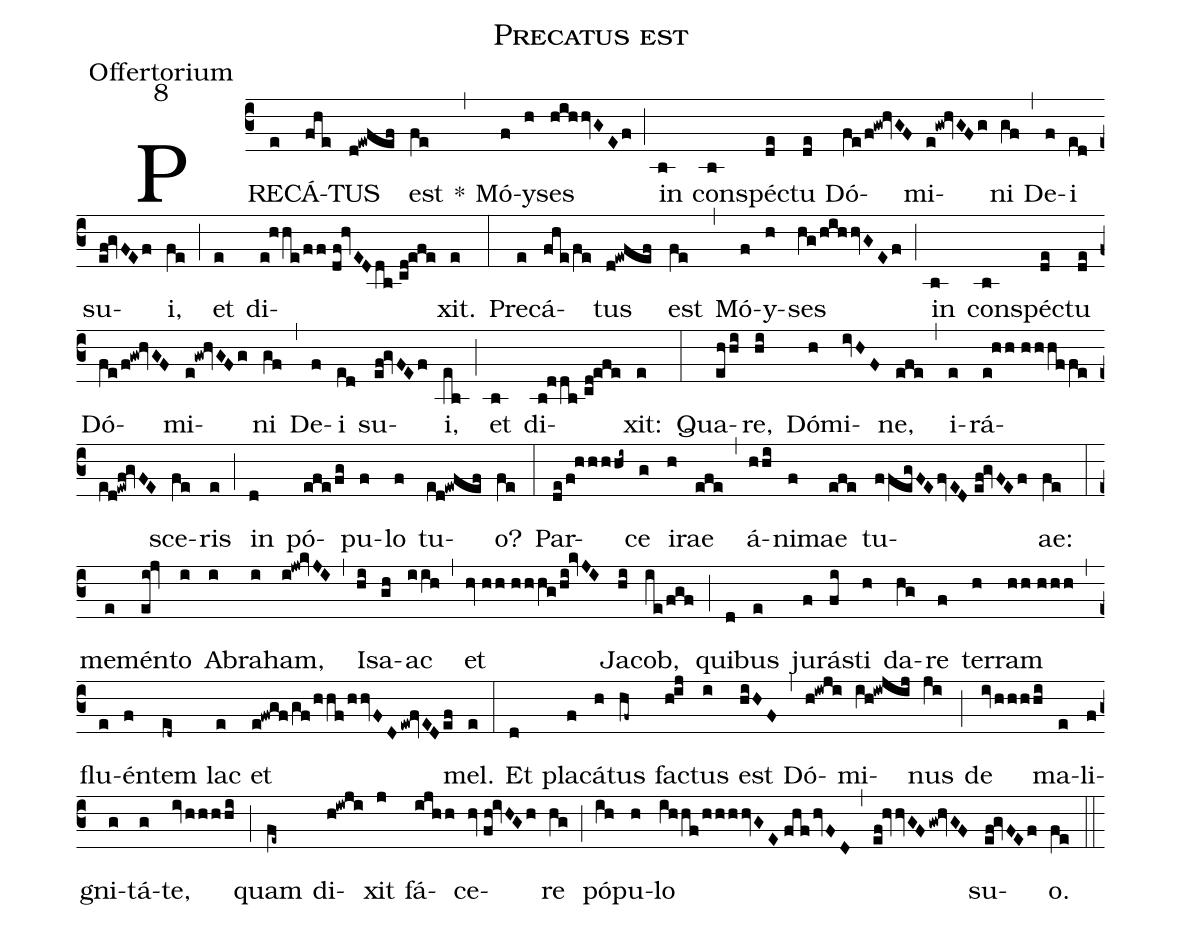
name:Precatus est;
office-part:Offertorium;
mode:8;
%%
(c3) PRE(e)CÁ(fhe)TUS(d!ewfef) est(fe) *(,) Mó(f)y(h)ses(hihhvGE/f) (;) in(b) con(b)spéc(de)tu(de) Dó(fe/f!gw!hvGF)mi(e!gw!hvGF/g)ni(gf) (,) De(f)i(ed) su(ef!gvFEf)i,(fe) (;) et(e) di(e!hhe/ff//df!hvED/db//cd!efe)xit.(e) (:) Pre(e)cá(fhe/fe)tus(d!ewfef) est(fe) (,) Mó(f)y(h)ses(hg/hihhvGEf) (;) in(b) con(b)spéc(de)tu(de) Dó(fe/f!gw!hvGF)mi(e!gw!hvGFg)ni(gf) (,) De(f)i(ed) su(ef!gvFEf)i,(eb) (;) et(b) di(b!ddb//cd!efe)xit:(e) (:) Qua(ehhi)re,(hi) Dó(h)mi(ivHF)ne,(efe) (,) i(e)rá(e!hh//hh/hf/fe/ed!ewf!gvFE)sce(fe)ris(e) (;) in(d) pó(efe/fg)pu(f)lo(f) tu(ed!ewfef)o?(fe) (:) Par(de/f!hhhhi~)ce(g) i(h)rae(efe) (,) á(hhi)ni(f)mae(efe) tu(ffegFE/fvED//ef!gvFEf)ae:(fe) (:) me(e)mén(ei!jv)to(i) Ab(i)ra(i)ham,(i!jw!kvJI) (,) I(hi)sa(gh)ac(iih) (,) et(hv//hh//hhhg/hi!kvJI) Ja(hi)cob,(ie/fgf) (;) qui(d)bus(e) ju(f)rá(fi)sti(h) da(hg)re(f) ter(h)ram(hh//hhh) (,) flu(e)én(f)tem(ed~) lac(e) et(e!fwgf/gf/hhf/hhvFD/ew!fvED/ef) mel.(e) (:) Et(d) pla(f)cá(h)tus(hf~) fac(h!ij)tus(i) est(hiHF) (,) Dó(h!iwji)mi(ih!iwjij)nus(ji) (;) de(ivhhhhi) ma(e)li(f)gni(g)tá(g)te,(ivhhhhi) (;) quam(fe~) di(h!iwji)xit(j) fá(ijhh)ce(hv//fh!ivHGh)re(hg) (;) pó(ih)pu(h)lo(ihhf/hhhhvGE//fhf/hvFD) (,) (ef!hvvGF/gw!hvGF) su(ef!gvFEf)o.(fe) (::)
